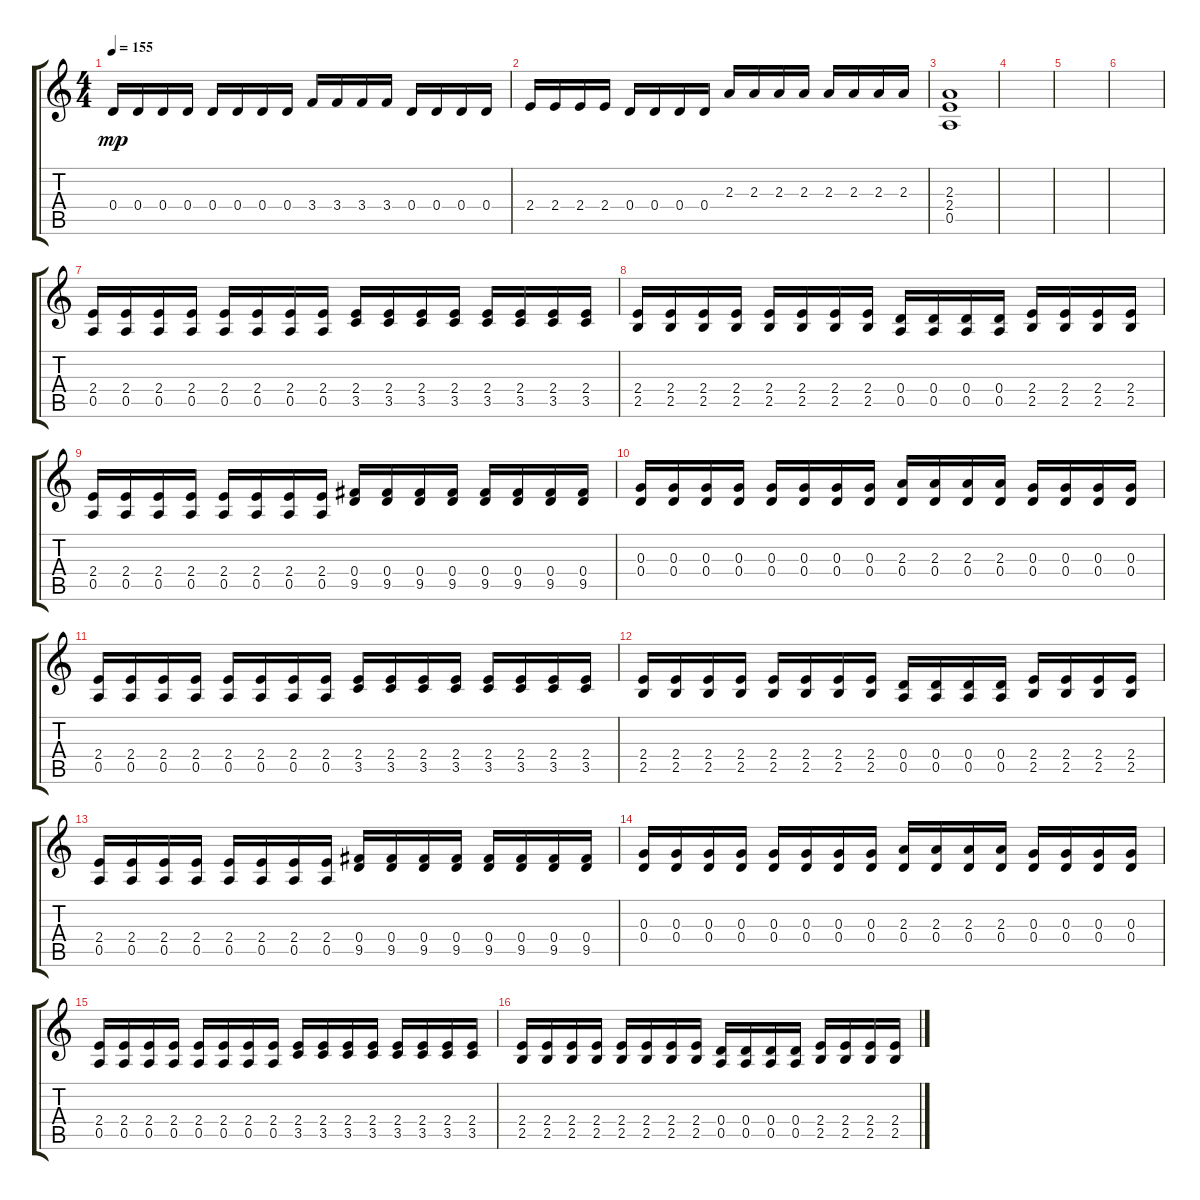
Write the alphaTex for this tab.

\track "" {instrument overdrivenguitar}
\staff {score tabs}
\tuning (E4 B3 G3 D3 A2 E2) {hide}
\ts (4 4)
\tempo 155
\clef g2
\ks c
0.4.16{dy mp} 0.4.16 0.4.16 0.4.16 0.4.16 0.4.16 0.4.16 0.4.16 3.4.16 3.4.16 3.4.16 3.4.16 0.4.16 0.4.16 0.4.16 0.4.16 |
2.4.16 2.4.16 2.4.16 2.4.16 0.4.16 0.4.16 0.4.16 0.4.16 2.3.16 2.3.16 2.3.16 2.3.16 2.3.16 2.3.16 2.3.16 2.3.16 |
(2.3 2.4 0.5).1 |
|
|
|
(2.4 0.5).16 (2.4 0.5).16 (2.4 0.5).16 (2.4 0.5).16 (2.4 0.5).16 (2.4 0.5).16 (2.4 0.5).16 (2.4 0.5).16 (2.4 3.5).16 (2.4 3.5).16 (2.4 3.5).16 (2.4 3.5).16 (2.4 3.5).16 (2.4 3.5).16 (2.4 3.5).16 (2.4 3.5).16 |
(2.4 2.5).16 (2.4 2.5).16 (2.4 2.5).16 (2.4 2.5).16 (2.4 2.5).16 (2.4 2.5).16 (2.4 2.5).16 (2.4 2.5).16 (0.4 0.5).16 (0.4 0.5).16 (0.4 0.5).16 (0.4 0.5).16 (2.4 2.5).16 (2.4 2.5).16 (2.4 2.5).16 (2.4 2.5).16 |
(2.4 0.5).16 (2.4 0.5).16 (2.4 0.5).16 (2.4 0.5).16 (2.4 0.5).16 (2.4 0.5).16 (2.4 0.5).16 (2.4 0.5).16 (0.4 9.5).16 (0.4 9.5).16 (0.4 9.5).16 (0.4 9.5).16 (0.4 9.5).16 (0.4 9.5).16 (0.4 9.5).16 (0.4 9.5).16 |
(0.3 0.4).16 (0.3 0.4).16 (0.3 0.4).16 (0.3 0.4).16 (0.3 0.4).16 (0.3 0.4).16 (0.3 0.4).16 (0.3 0.4).16 (2.3 0.4).16 (2.3 0.4).16 (2.3 0.4).16 (2.3 0.4).16 (0.3 0.4).16 (0.3 0.4).16 (0.3 0.4).16 (0.3 0.4).16 |
(2.4 0.5).16 (2.4 0.5).16 (2.4 0.5).16 (2.4 0.5).16 (2.4 0.5).16 (2.4 0.5).16 (2.4 0.5).16 (2.4 0.5).16 (2.4 3.5).16 (2.4 3.5).16 (2.4 3.5).16 (2.4 3.5).16 (2.4 3.5).16 (2.4 3.5).16 (2.4 3.5).16 (2.4 3.5).16 |
(2.4 2.5).16 (2.4 2.5).16 (2.4 2.5).16 (2.4 2.5).16 (2.4 2.5).16 (2.4 2.5).16 (2.4 2.5).16 (2.4 2.5).16 (0.4 0.5).16 (0.4 0.5).16 (0.4 0.5).16 (0.4 0.5).16 (2.4 2.5).16 (2.4 2.5).16 (2.4 2.5).16 (2.4 2.5).16 |
(2.4 0.5).16 (2.4 0.5).16 (2.4 0.5).16 (2.4 0.5).16 (2.4 0.5).16 (2.4 0.5).16 (2.4 0.5).16 (2.4 0.5).16 (0.4 9.5).16 (0.4 9.5).16 (0.4 9.5).16 (0.4 9.5).16 (0.4 9.5).16 (0.4 9.5).16 (0.4 9.5).16 (0.4 9.5).16 |
(0.3 0.4).16 (0.3 0.4).16 (0.3 0.4).16 (0.3 0.4).16 (0.3 0.4).16 (0.3 0.4).16 (0.3 0.4).16 (0.3 0.4).16 (2.3 0.4).16 (2.3 0.4).16 (2.3 0.4).16 (2.3 0.4).16 (0.3 0.4).16 (0.3 0.4).16 (0.3 0.4).16 (0.3 0.4).16 |
(2.4 0.5).16 (2.4 0.5).16 (2.4 0.5).16 (2.4 0.5).16 (2.4 0.5).16 (2.4 0.5).16 (2.4 0.5).16 (2.4 0.5).16 (2.4 3.5).16 (2.4 3.5).16 (2.4 3.5).16 (2.4 3.5).16 (2.4 3.5).16 (2.4 3.5).16 (2.4 3.5).16 (2.4 3.5).16 |
(2.4 2.5).16 (2.4 2.5).16 (2.4 2.5).16 (2.4 2.5).16 (2.4 2.5).16 (2.4 2.5).16 (2.4 2.5).16 (2.4 2.5).16 (0.4 0.5).16 (0.4 0.5).16 (0.4 0.5).16 (0.4 0.5).16 (2.4 2.5).16 (2.4 2.5).16 (2.4 2.5).16 (2.4 2.5).16
